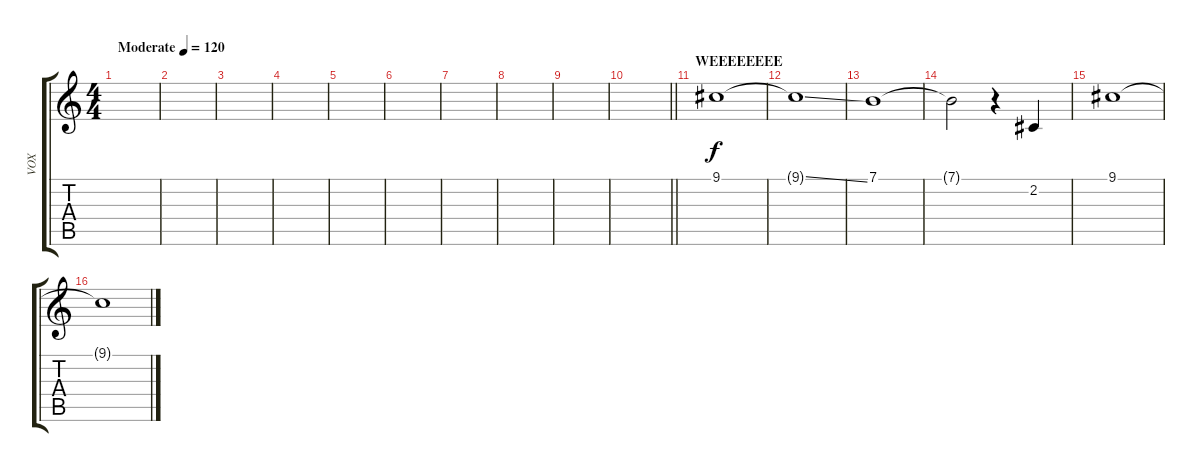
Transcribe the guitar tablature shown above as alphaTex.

\track ("VOX" "VOX") {instrument lead6voice}
\staff {score tabs}
\tuning (E4 B3 G3 D3 A2 E2) {hide}
\ts (4 4)
\tempo (120 "Moderate")
\clef g2
\ks c
|
|
|
|
|
|
|
|
|
\barLineRight lightlight
|
\section ("" "WEEEEEEEE")
9.1.1 |
9.1{ss t}.1 |
7.1.1 |
7.1{t}.2 r.4 2.2.4 |
9.1.1 |
9.1{ss t}.1
